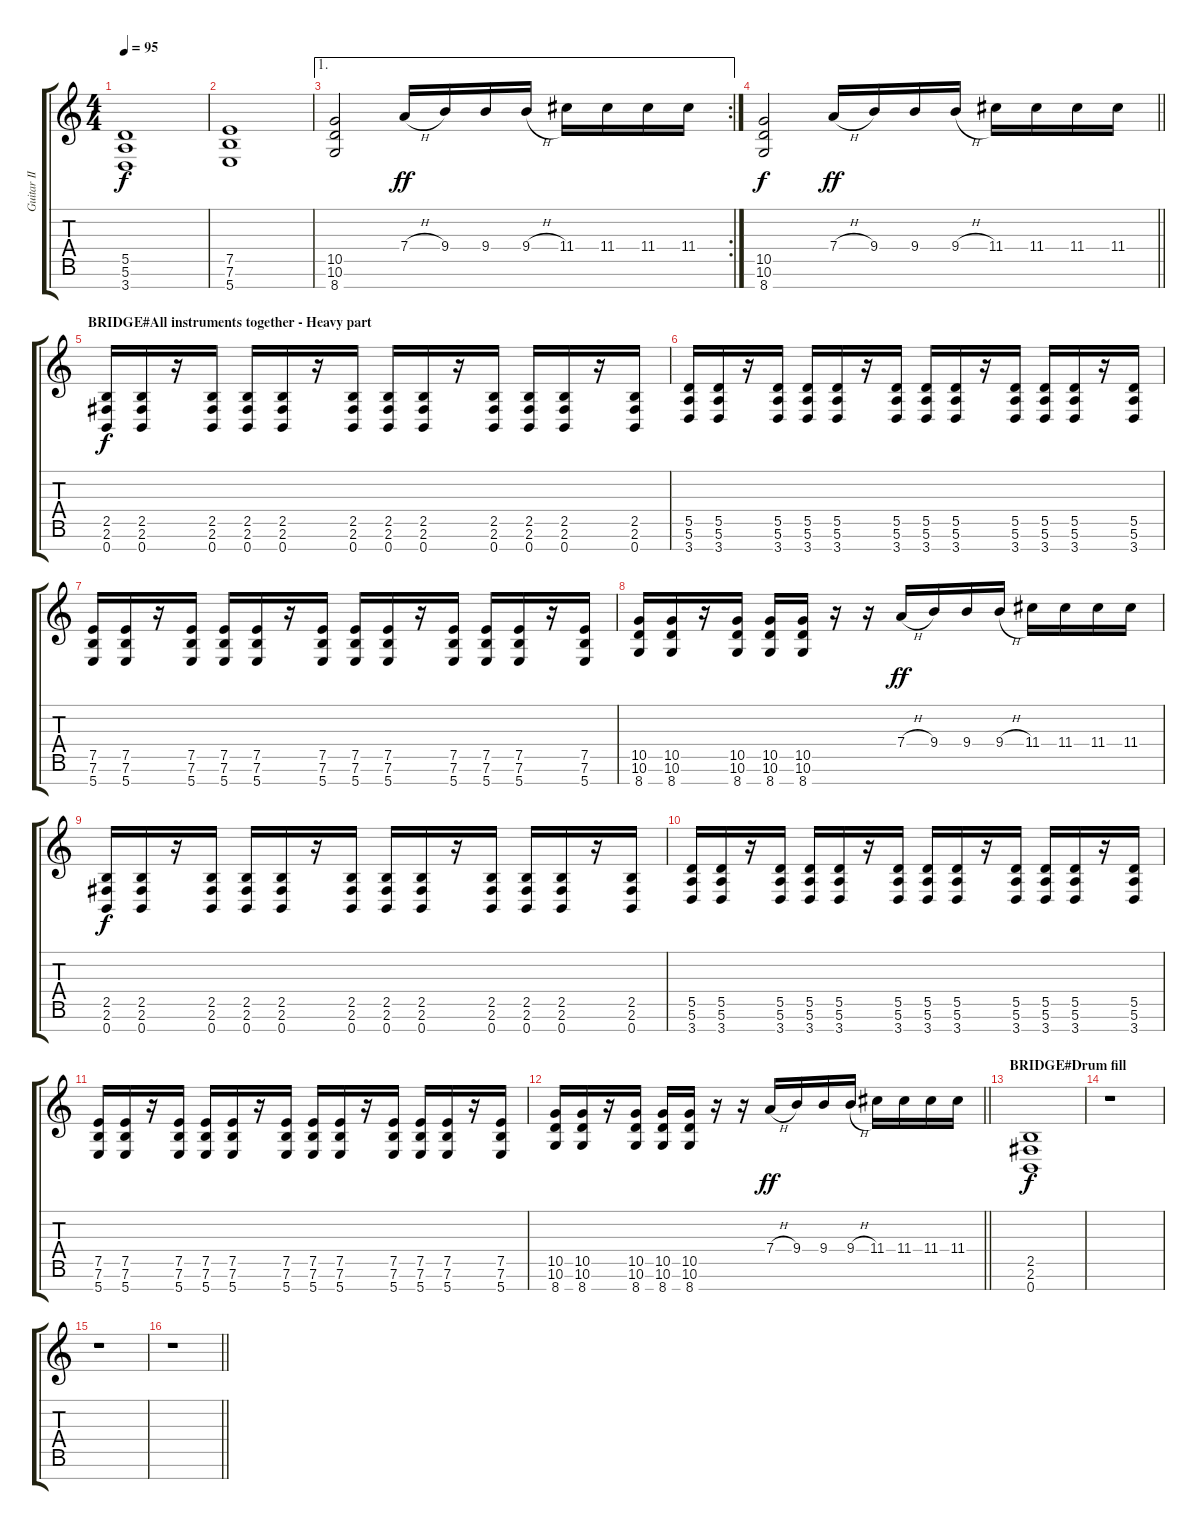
\track ("Guitar II" "Guitar II") {instrument distortionguitar}
\staff {score tabs}
\tuning (E4 B3 G3 D3 A2 E2 B1) {hide}
\ts (4 4)
\tempo 95
\clef g2
\ks c
(5.5 5.6 3.7).1{dy f} |
(7.5 7.6 5.7).1 |
\ae 1
\rc 2
(10.5 10.6 8.7).2 7.4{h}.16{dy ff} 9.4.16 9.4.16 9.4{h}.16 11.4.16 11.4.16 11.4.16 11.4.16 |
\barLineRight lightlight
(10.5 10.6 8.7).2{dy f} 7.4{h}.16{dy ff} 9.4.16 9.4.16 9.4{h}.16 11.4.16 11.4.16 11.4.16 11.4.16 |
\section ("" "BRIDGE#All instruments together - Heavy part")
(2.5 2.6 0.7).16{dy f} (2.5 2.6 0.7).16 r.16 (2.5 2.6 0.7).16 (2.5 2.6 0.7).16 (2.5 2.6 0.7).16 r.16 (2.5 2.6 0.7).16 (2.5 2.6 0.7).16 (2.5 2.6 0.7).16 r.16 (2.5 2.6 0.7).16 (2.5 2.6 0.7).16 (2.5 2.6 0.7).16 r.16 (2.5 2.6 0.7).16 |
(5.5 5.6 3.7).16 (5.5 5.6 3.7).16 r.16 (5.5 5.6 3.7).16 (5.5 5.6 3.7).16 (5.5 5.6 3.7).16 r.16 (5.5 5.6 3.7).16 (5.5 5.6 3.7).16 (5.5 5.6 3.7).16 r.16 (5.5 5.6 3.7).16 (5.5 5.6 3.7).16 (5.5 5.6 3.7).16 r.16 (5.5 5.6 3.7).16 |
(7.5 7.6 5.7).16 (7.5 7.6 5.7).16 r.16 (7.5 7.6 5.7).16 (7.5 7.6 5.7).16 (7.5 7.6 5.7).16 r.16 (7.5 7.6 5.7).16 (7.5 7.6 5.7).16 (7.5 7.6 5.7).16 r.16 (7.5 7.6 5.7).16 (7.5 7.6 5.7).16 (7.5 7.6 5.7).16 r.16 (7.5 7.6 5.7).16 |
(10.5 10.6 8.7).16 (10.5 10.6 8.7).16 r.16 (10.5 10.6 8.7).16 (10.5 10.6 8.7).16 (10.5 10.6 8.7).16 r.16 r.16 7.4{h}.16{dy ff} 9.4.16 9.4.16 9.4{h}.16 11.4.16 11.4.16 11.4.16 11.4.16 |
(2.5 2.6 0.7).16{dy f} (2.5 2.6 0.7).16 r.16 (2.5 2.6 0.7).16 (2.5 2.6 0.7).16 (2.5 2.6 0.7).16 r.16 (2.5 2.6 0.7).16 (2.5 2.6 0.7).16 (2.5 2.6 0.7).16 r.16 (2.5 2.6 0.7).16 (2.5 2.6 0.7).16 (2.5 2.6 0.7).16 r.16 (2.5 2.6 0.7).16 |
(5.5 5.6 3.7).16 (5.5 5.6 3.7).16 r.16 (5.5 5.6 3.7).16 (5.5 5.6 3.7).16 (5.5 5.6 3.7).16 r.16 (5.5 5.6 3.7).16 (5.5 5.6 3.7).16 (5.5 5.6 3.7).16 r.16 (5.5 5.6 3.7).16 (5.5 5.6 3.7).16 (5.5 5.6 3.7).16 r.16 (5.5 5.6 3.7).16 |
(7.5 7.6 5.7).16 (7.5 7.6 5.7).16 r.16 (7.5 7.6 5.7).16 (7.5 7.6 5.7).16 (7.5 7.6 5.7).16 r.16 (7.5 7.6 5.7).16 (7.5 7.6 5.7).16 (7.5 7.6 5.7).16 r.16 (7.5 7.6 5.7).16 (7.5 7.6 5.7).16 (7.5 7.6 5.7).16 r.16 (7.5 7.6 5.7).16 |
\barLineRight lightlight
(10.5 10.6 8.7).16 (10.5 10.6 8.7).16 r.16 (10.5 10.6 8.7).16 (10.5 10.6 8.7).16 (10.5 10.6 8.7).16 r.16 r.16 7.4{h}.16{dy ff} 9.4.16 9.4.16 9.4{h}.16 11.4.16 11.4.16 11.4.16 11.4.16 |
\section ("" "BRIDGE#Drum fill")
(2.5 2.6 0.7).1{dy f} |
r.1 |
r.1 |
\barLineRight lightlight
r.1
